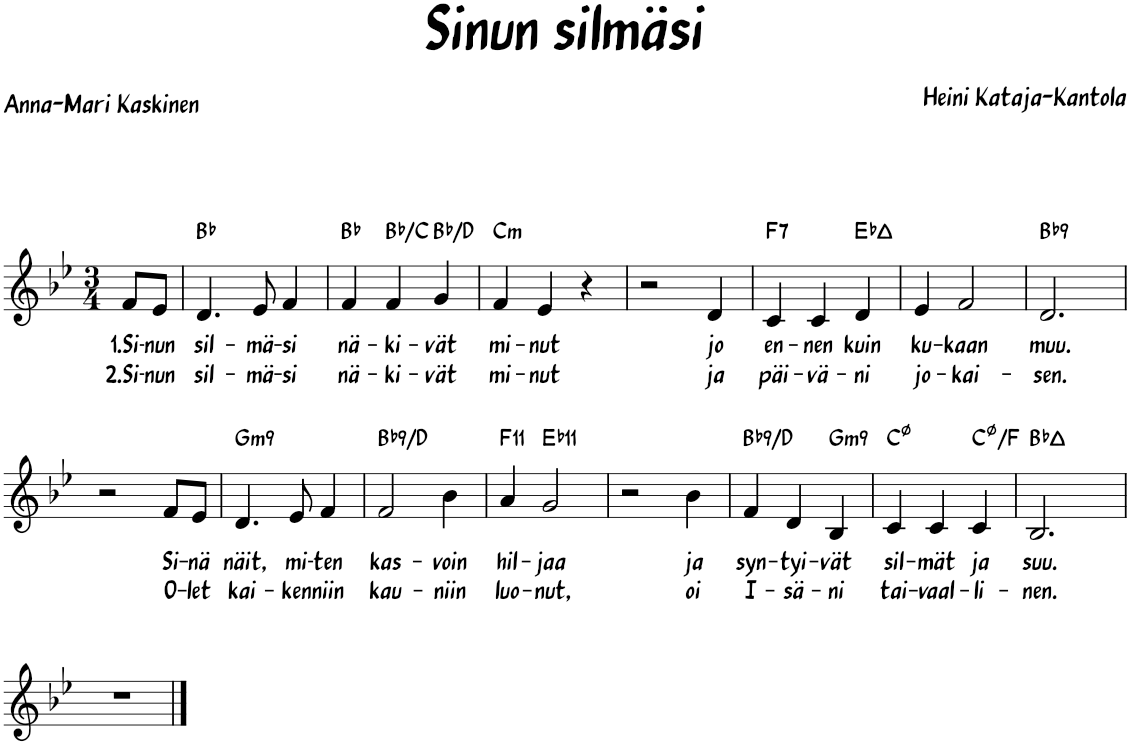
**kern	**text	**text	**harte
*part1	*part1	*part1	*part1
*staff1	*staff1	*staff1	*
*I"Piano	*	*	*
*I'Pno.	*	*	*
*clefG2	*	*	*
*k[b-e-]	*	*	*
*M3/4	*	*	*
=1	=1	=1	=1
!	!LO:LY:b	!LO:LY:b	!
8f/L	1.Si-	2.Si-	.
!	!LO:LY:b	!LO:LY:b	!
8e-/J	-nun	-nun	.
=2	=2	=2	=2
!	!LO:LY:b	!LO:LY:b	!
4.d/	sil-	sil-	Bb:maj
!	!LO:LY:b	!LO:LY:b	!
8e-/	-mä-	-mä-	.
!	!LO:LY:b	!LO:LY:b	!
4f/	-si	-si	.
=3	=3	=3	=3
!	!LO:LY:b	!LO:LY:b	!
4f/	nä-	nä-	Bb:maj
!	!LO:LY:b	!LO:LY:b	!
4f/	-ki-	-ki-	Bb:maj/2
!	!LO:LY:b	!LO:LY:b	!
4g/	-vät	-vät	Bb:maj/3
=4	=4	=4	=4
!	!LO:LY:b	!LO:LY:b	!LO:H:kt=m
4f/	mi-	mi-	C:min
!	!LO:LY:b	!LO:LY:b	!
4e-/	-nut	-nut	.
4r	.	.	.
=5	=5	=5	=5
2r	.	.	.
!	!LO:LY:b	!LO:LY:b	!
4d/	jo	ja	.
=6	=6	=6	=6
!	!LO:LY:b	!LO:LY:b	!LO:H:kt=7
4c/	en-	päi-	F:7
!	!LO:LY:b	!LO:LY:b	!
4c/	-nen	-vä-	.
!	!LO:LY:b	!LO:LY:b	!
4d/	kuin	-ni	Eb:maj
=7	=7	=7	=7
!	!LO:LY:b	!LO:LY:b	!
4e-/	ku-	jo-	.
!	!LO:LY:b	!LO:LY:b	!
2f/	-kaan	-kai-	.
=8	=8	=8	=8
!	!LO:LY:b	!LO:LY:b	!LO:H:kt=9
2.d/	muu.	-sen.	Bb:9
!!LO:LB:g=z
=9	=9	=9	=9
2r	.	.	.
!	!LO:LY:b	!LO:LY:b	!
8f/L	Si-	O-	.
!	!LO:LY:b	!LO:LY:b	!
8e-/J	-nä	-let	.
=10	=10	=10	=10
!	!LO:LY:b	!LO:LY:b	!LO:H:kt=m9
4.d/	näit,	kai-	G:min9
!	!LO:LY:b	!LO:LY:b	!
8e-/	mi-	-ken	.
!	!LO:LY:b	!LO:LY:b	!
4f/	-ten	niin	.
=11	=11	=11	=11
!	!LO:LY:b	!LO:LY:b	!LO:H:kt=9
2f/	kas-	kau-	Bb:9/3
!	!LO:LY:b	!LO:LY:b	!
4b-\	-voin	-niin	.
=12	=12	=12	=12
!	!LO:LY:b	!LO:LY:b	!LO:H:kt=11
4a/	hil-	luo-	F:9(11)
!	!LO:LY:b	!LO:LY:b	!LO:H:kt=11
2g/	-jaa	-nut,	Eb:9(11)
=13	=13	=13	=13
2r	.	.	.
!	!LO:LY:b	!LO:LY:b	!
4b-\	ja	oi	.
=14	=14	=14	=14
!	!LO:LY:b	!LO:LY:b	!LO:H:kt=9
4f/	syn-	I-	Bb:9/3
!	!LO:LY:b	!LO:LY:b	!
4d/	-tyi-	-sä-	.
!	!LO:LY:b	!LO:LY:b	!LO:H:kt=m9
4B-/	-vät	-ni	G:min9
=15	=15	=15	=15
!	!LO:LY:b	!LO:LY:b	!
4c/	sil-	tai-	C:hdim7
!	!LO:LY:b	!LO:LY:b	!
4c/	-mät	-vaal-	.
!	!LO:LY:b	!LO:LY:b	!
4c/	ja	-li-	C:hdim7/4
=16	=16	=16	=16
!	!LO:LY:b	!LO:LY:b	!LO:H:n=2:kt=N.C.
2.B-/	suu.	-nen.	Bb:maj N
!!LO:LB:g=z
=17	=17	=17	=17
2.r	.	.	.
==	==	==	==
*-	*-	*-	*-
